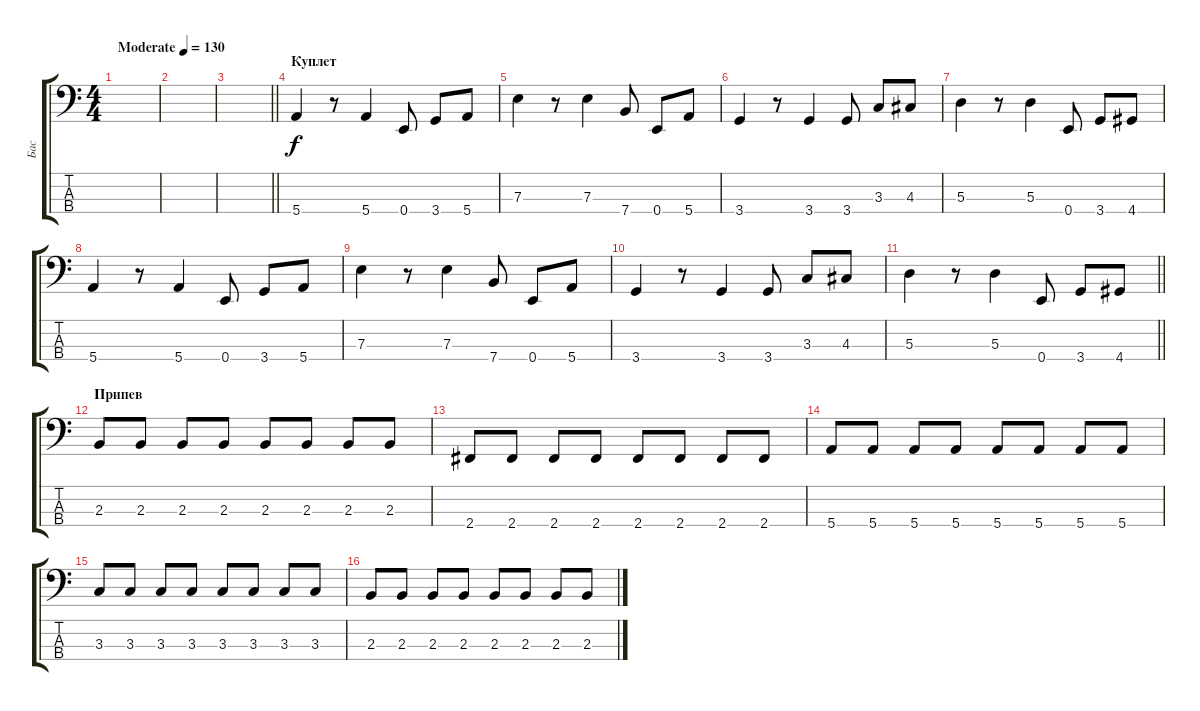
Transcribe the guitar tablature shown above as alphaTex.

\track ("Бас" "Бас") {instrument electricbassfinger}
\staff {score tabs}
\tuning (G2 D2 A1 E1) {hide}
\ts (4 4)
\tempo (130 "Moderate")
\clef f4
\ks c
|
|
\barLineRight lightlight
|
\section ("" "Куплет")
5.4.4 r.8 5.4.4 0.4.8 3.4.8 5.4.8 |
7.3.4 r.8 7.3.4 7.4.8 0.4.8 5.4.8 |
3.4.4 r.8 3.4.4 3.4.8 3.3.8 4.3.8 |
5.3.4 r.8 5.3.4 0.4.8 3.4.8 4.4.8 |
5.4.4 r.8 5.4.4 0.4.8 3.4.8 5.4.8 |
7.3.4 r.8 7.3.4 7.4.8 0.4.8 5.4.8 |
3.4.4 r.8 3.4.4 3.4.8 3.3.8 4.3.8 |
\barLineRight lightlight
5.3.4 r.8 5.3.4 0.4.8 3.4.8 4.4.8 |
\section ("" "Припев")
2.3.8 2.3.8 2.3.8 2.3.8 2.3.8 2.3.8 2.3.8 2.3.8 |
2.4.8 2.4.8 2.4.8 2.4.8 2.4.8 2.4.8 2.4.8 2.4.8 |
5.4.8 5.4.8 5.4.8 5.4.8 5.4.8 5.4.8 5.4.8 5.4.8 |
3.3.8 3.3.8 3.3.8 3.3.8 3.3.8 3.3.8 3.3.8 3.3.8 |
2.3.8 2.3.8 2.3.8 2.3.8 2.3.8 2.3.8 2.3.8 2.3.8
